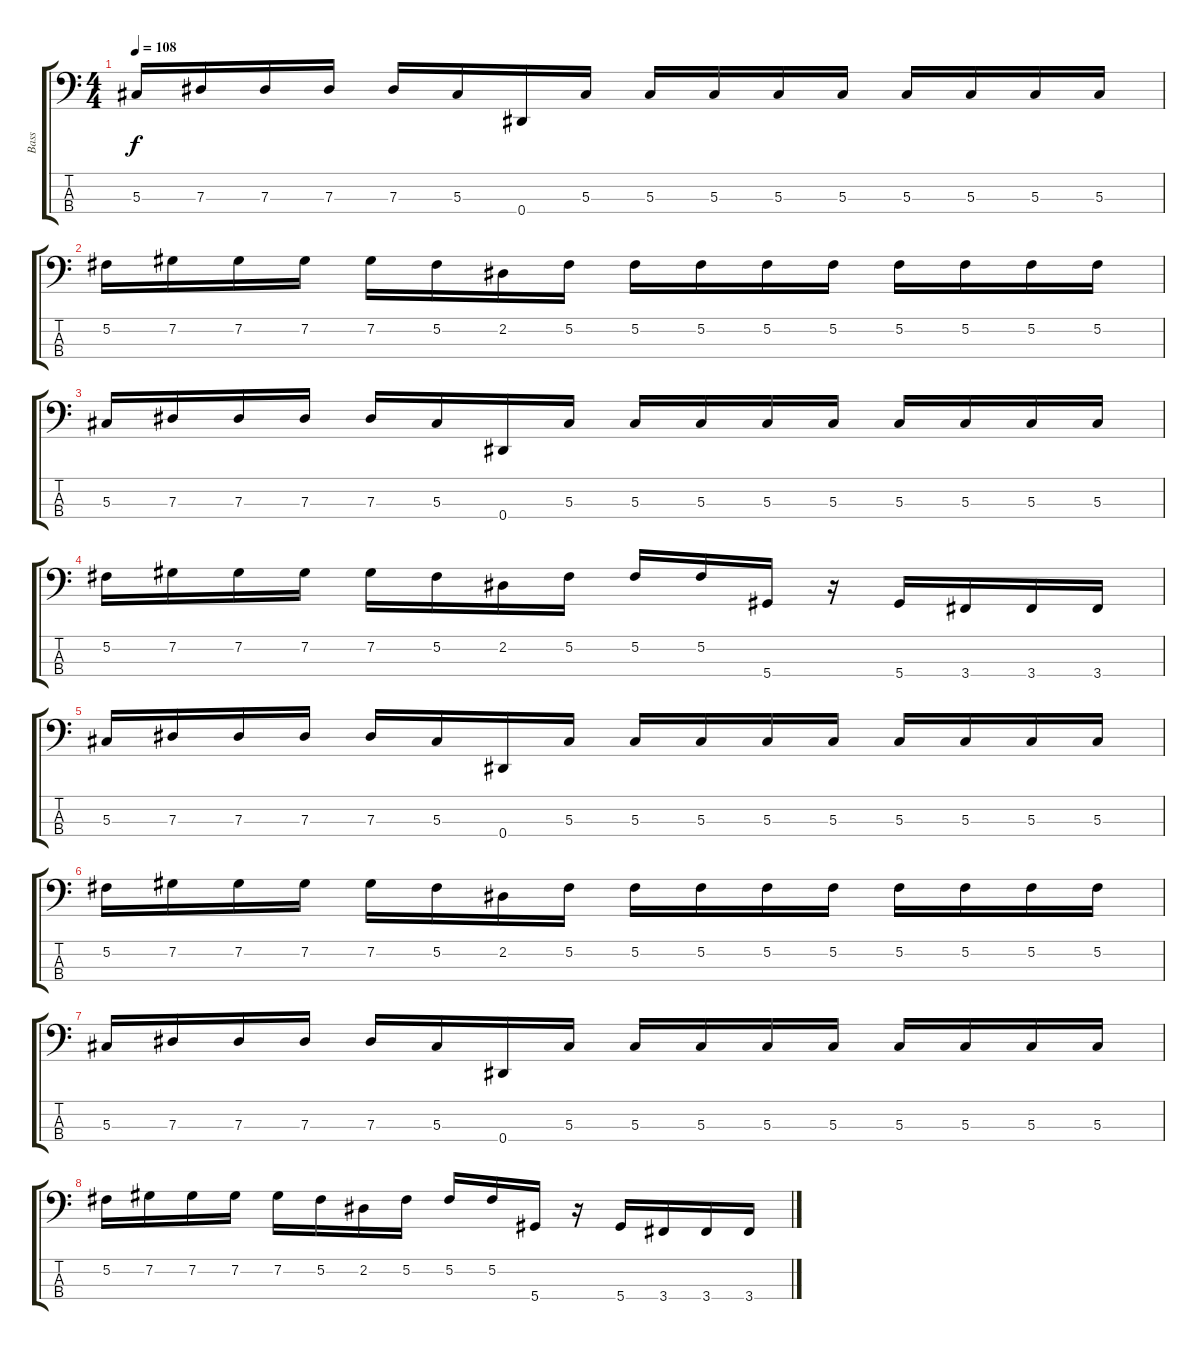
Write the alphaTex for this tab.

\track ("Bass" "Bass") {instrument electricbasspick}
\staff {score tabs}
\tuning (Gb2 Db2 Ab1 Eb1) {hide}
\ts (4 4)
\section ("" "")
\tempo 108
\clef f4
\ks c
5.3.16{dy f} 7.3.16 7.3.16 7.3.16 7.3.16 5.3.16 0.4.16 5.3.16 5.3.16 5.3.16 5.3.16 5.3.16 5.3.16 5.3.16 5.3.16 5.3.16 |
5.2.16 7.2.16 7.2.16 7.2.16 7.2.16 5.2.16 2.2.16 5.2.16 5.2.16 5.2.16 5.2.16 5.2.16 5.2.16 5.2.16 5.2.16 5.2.16 |
5.3.16 7.3.16 7.3.16 7.3.16 7.3.16 5.3.16 0.4.16 5.3.16 5.3.16 5.3.16 5.3.16 5.3.16 5.3.16 5.3.16 5.3.16 5.3.16 |
5.2.16 7.2.16 7.2.16 7.2.16 7.2.16 5.2.16 2.2.16 5.2.16 5.2.16 5.2.16 5.4.16 r.16 5.4.16 3.4.16 3.4.16 3.4.16 |
5.3.16 7.3.16 7.3.16 7.3.16 7.3.16 5.3.16 0.4.16 5.3.16 5.3.16 5.3.16 5.3.16 5.3.16 5.3.16 5.3.16 5.3.16 5.3.16 |
5.2.16 7.2.16 7.2.16 7.2.16 7.2.16 5.2.16 2.2.16 5.2.16 5.2.16 5.2.16 5.2.16 5.2.16 5.2.16 5.2.16 5.2.16 5.2.16 |
5.3.16 7.3.16 7.3.16 7.3.16 7.3.16 5.3.16 0.4.16 5.3.16 5.3.16 5.3.16 5.3.16 5.3.16 5.3.16 5.3.16 5.3.16 5.3.16 |
5.2.16 7.2.16 7.2.16 7.2.16 7.2.16 5.2.16 2.2.16 5.2.16 5.2.16 5.2.16 5.4.16 r.16 5.4.16 3.4.16 3.4.16 3.4.16
